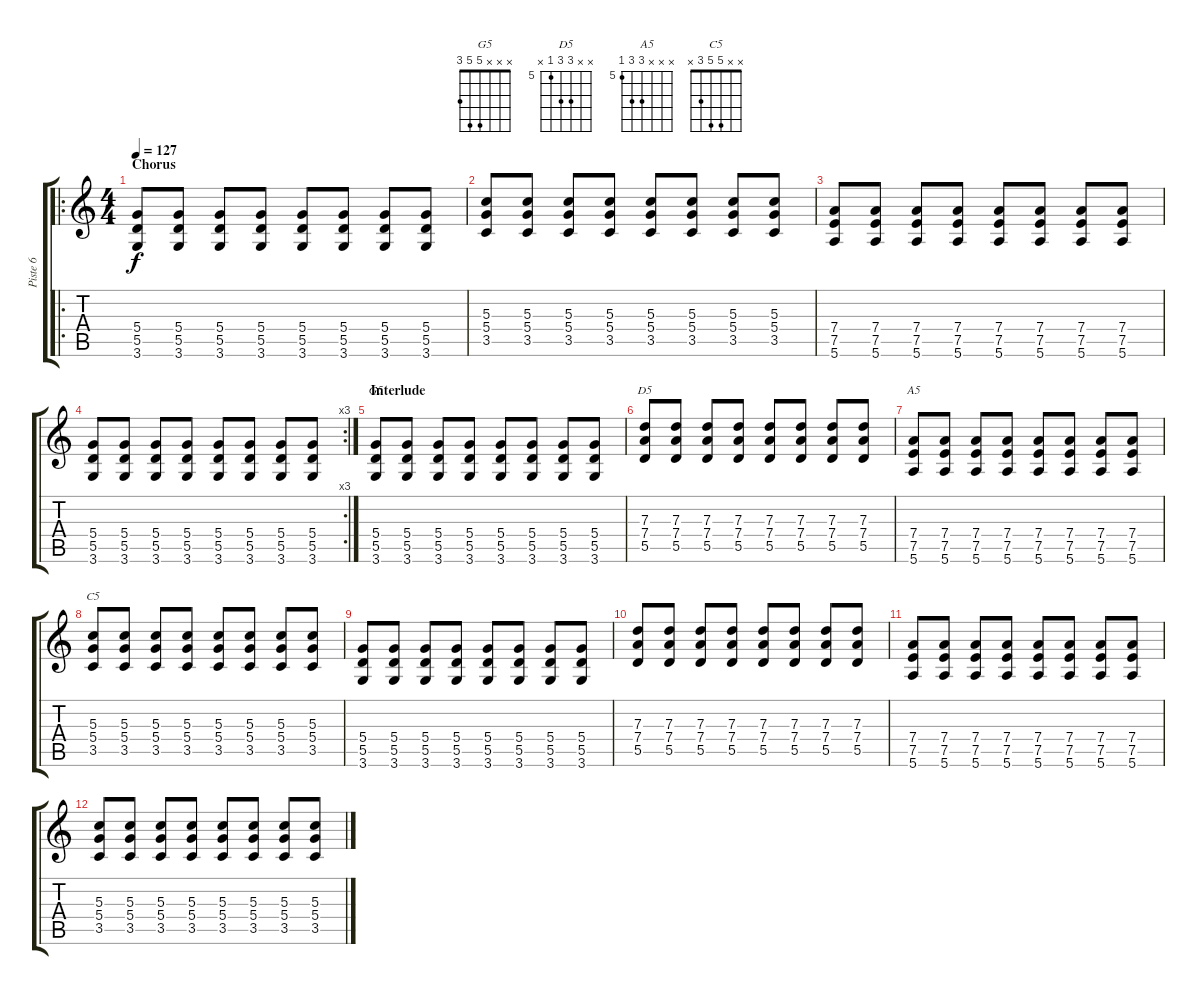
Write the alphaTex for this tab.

\track ("Piste 6" "Piste 6") {instrument electricguitarmuted}
\staff {score tabs}
\tuning (E4 B3 G3 D3 A2 E2) {hide}
\chord ("G5" x x x 5 5 3)
\chord ("D5" x x 7 7 5 x) {firstfret 5}
\chord ("A5" x x x 7 7 5) {firstfret 5}
\chord ("C5" x x 5 5 3 x)
\ro
\ts (4 4)
\section ("" "Chorus")
\tempo 127
\clef g2
\ks c
(5.4 5.5 3.6).8{dy f} (5.4 5.5 3.6).8 (5.4 5.5 3.6).8 (5.4 5.5 3.6).8 (5.4 5.5 3.6).8 (5.4 5.5 3.6).8 (5.4 5.5 3.6).8 (5.4 5.5 3.6).8 |
(5.3 5.4 3.5).8 (5.3 5.4 3.5).8 (5.3 5.4 3.5).8 (5.3 5.4 3.5).8 (5.3 5.4 3.5).8 (5.3 5.4 3.5).8 (5.3 5.4 3.5).8 (5.3 5.4 3.5).8 |
(7.4 7.5 5.6).8 (7.4 7.5 5.6).8 (7.4 7.5 5.6).8 (7.4 7.5 5.6).8 (7.4 7.5 5.6).8 (7.4 7.5 5.6).8 (7.4 7.5 5.6).8 (7.4 7.5 5.6).8 |
\rc 3
(5.4 5.5 3.6).8 (5.4 5.5 3.6).8 (5.4 5.5 3.6).8 (5.4 5.5 3.6).8 (5.4 5.5 3.6).8 (5.4 5.5 3.6).8 (5.4 5.5 3.6).8 (5.4 5.5 3.6).8 |
\section ("" "Interlude")
(5.4 5.5 3.6).8{ch "G5"} (5.4 5.5 3.6).8 (5.4 5.5 3.6).8 (5.4 5.5 3.6).8 (5.4 5.5 3.6).8 (5.4 5.5 3.6).8 (5.4 5.5 3.6).8 (5.4 5.5 3.6).8 |
(7.3 7.4 5.5).8{ch "D5"} (7.3 7.4 5.5).8 (7.3 7.4 5.5).8 (7.3 7.4 5.5).8 (7.3 7.4 5.5).8 (7.3 7.4 5.5).8 (7.3 7.4 5.5).8 (7.3 7.4 5.5).8 |
(7.4 7.5 5.6).8{ch "A5"} (7.4 7.5 5.6).8 (7.4 7.5 5.6).8 (7.4 7.5 5.6).8 (7.4 7.5 5.6).8 (7.4 7.5 5.6).8 (7.4 7.5 5.6).8 (7.4 7.5 5.6).8 |
(5.3 5.4 3.5).8{ch "C5"} (5.3 5.4 3.5).8 (5.3 5.4 3.5).8 (5.3 5.4 3.5).8 (5.3 5.4 3.5).8 (5.3 5.4 3.5).8 (5.3 5.4 3.5).8 (5.3 5.4 3.5).8 |
(5.4 5.5 3.6).8 (5.4 5.5 3.6).8 (5.4 5.5 3.6).8 (5.4 5.5 3.6).8 (5.4 5.5 3.6).8 (5.4 5.5 3.6).8 (5.4 5.5 3.6).8 (5.4 5.5 3.6).8 |
(7.3 7.4 5.5).8 (7.3 7.4 5.5).8 (7.3 7.4 5.5).8 (7.3 7.4 5.5).8 (7.3 7.4 5.5).8 (7.3 7.4 5.5).8 (7.3 7.4 5.5).8 (7.3 7.4 5.5).8 |
(7.4 7.5 5.6).8 (7.4 7.5 5.6).8 (7.4 7.5 5.6).8 (7.4 7.5 5.6).8 (7.4 7.5 5.6).8 (7.4 7.5 5.6).8 (7.4 7.5 5.6).8 (7.4 7.5 5.6).8 |
(5.3 5.4 3.5).8 (5.3 5.4 3.5).8 (5.3 5.4 3.5).8 (5.3 5.4 3.5).8 (5.3 5.4 3.5).8 (5.3 5.4 3.5).8 (5.3 5.4 3.5).8 (5.3 5.4 3.5).8
